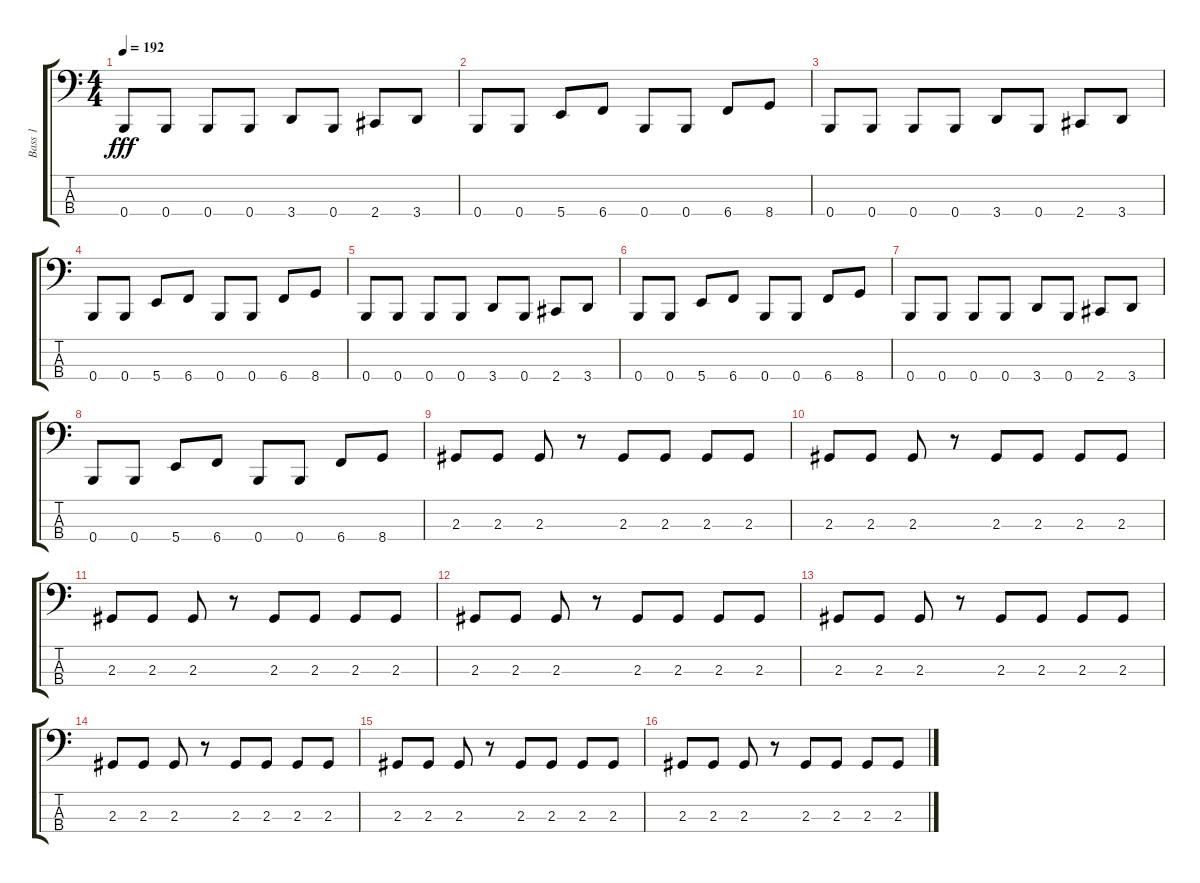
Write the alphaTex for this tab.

\track ("Bass 1" "Bass 1") {instrument electricbasspick}
\staff {score tabs}
\tuning (E2 B1 Gb1 B0) {hide}
\ts (4 4)
\tempo 192
\clef f4
\ks c
0.4.8{dy fff} 0.4.8 0.4.8 0.4.8 3.4.8 0.4.8 2.4.8 3.4.8 |
0.4.8 0.4.8 5.4.8 6.4.8 0.4.8 0.4.8 6.4.8 8.4.8 |
0.4.8 0.4.8 0.4.8 0.4.8 3.4.8 0.4.8 2.4.8 3.4.8 |
0.4.8 0.4.8 5.4.8 6.4.8 0.4.8 0.4.8 6.4.8 8.4.8 |
0.4.8 0.4.8 0.4.8 0.4.8 3.4.8 0.4.8 2.4.8 3.4.8 |
0.4.8 0.4.8 5.4.8 6.4.8 0.4.8 0.4.8 6.4.8 8.4.8 |
0.4.8 0.4.8 0.4.8 0.4.8 3.4.8 0.4.8 2.4.8 3.4.8 |
0.4.8 0.4.8 5.4.8 6.4.8 0.4.8 0.4.8 6.4.8 8.4.8 |
2.3.8 2.3.8 2.3.8 r.8 2.3.8 2.3.8 2.3.8 2.3.8 |
2.3.8 2.3.8 2.3.8 r.8 2.3.8 2.3.8 2.3.8 2.3.8 |
2.3.8 2.3.8 2.3.8 r.8 2.3.8 2.3.8 2.3.8 2.3.8 |
2.3.8 2.3.8 2.3.8 r.8 2.3.8 2.3.8 2.3.8 2.3.8 |
2.3.8 2.3.8 2.3.8 r.8 2.3.8 2.3.8 2.3.8 2.3.8 |
2.3.8 2.3.8 2.3.8 r.8 2.3.8 2.3.8 2.3.8 2.3.8 |
2.3.8 2.3.8 2.3.8 r.8 2.3.8 2.3.8 2.3.8 2.3.8 |
2.3.8 2.3.8 2.3.8 r.8 2.3.8 2.3.8 2.3.8 2.3.8
